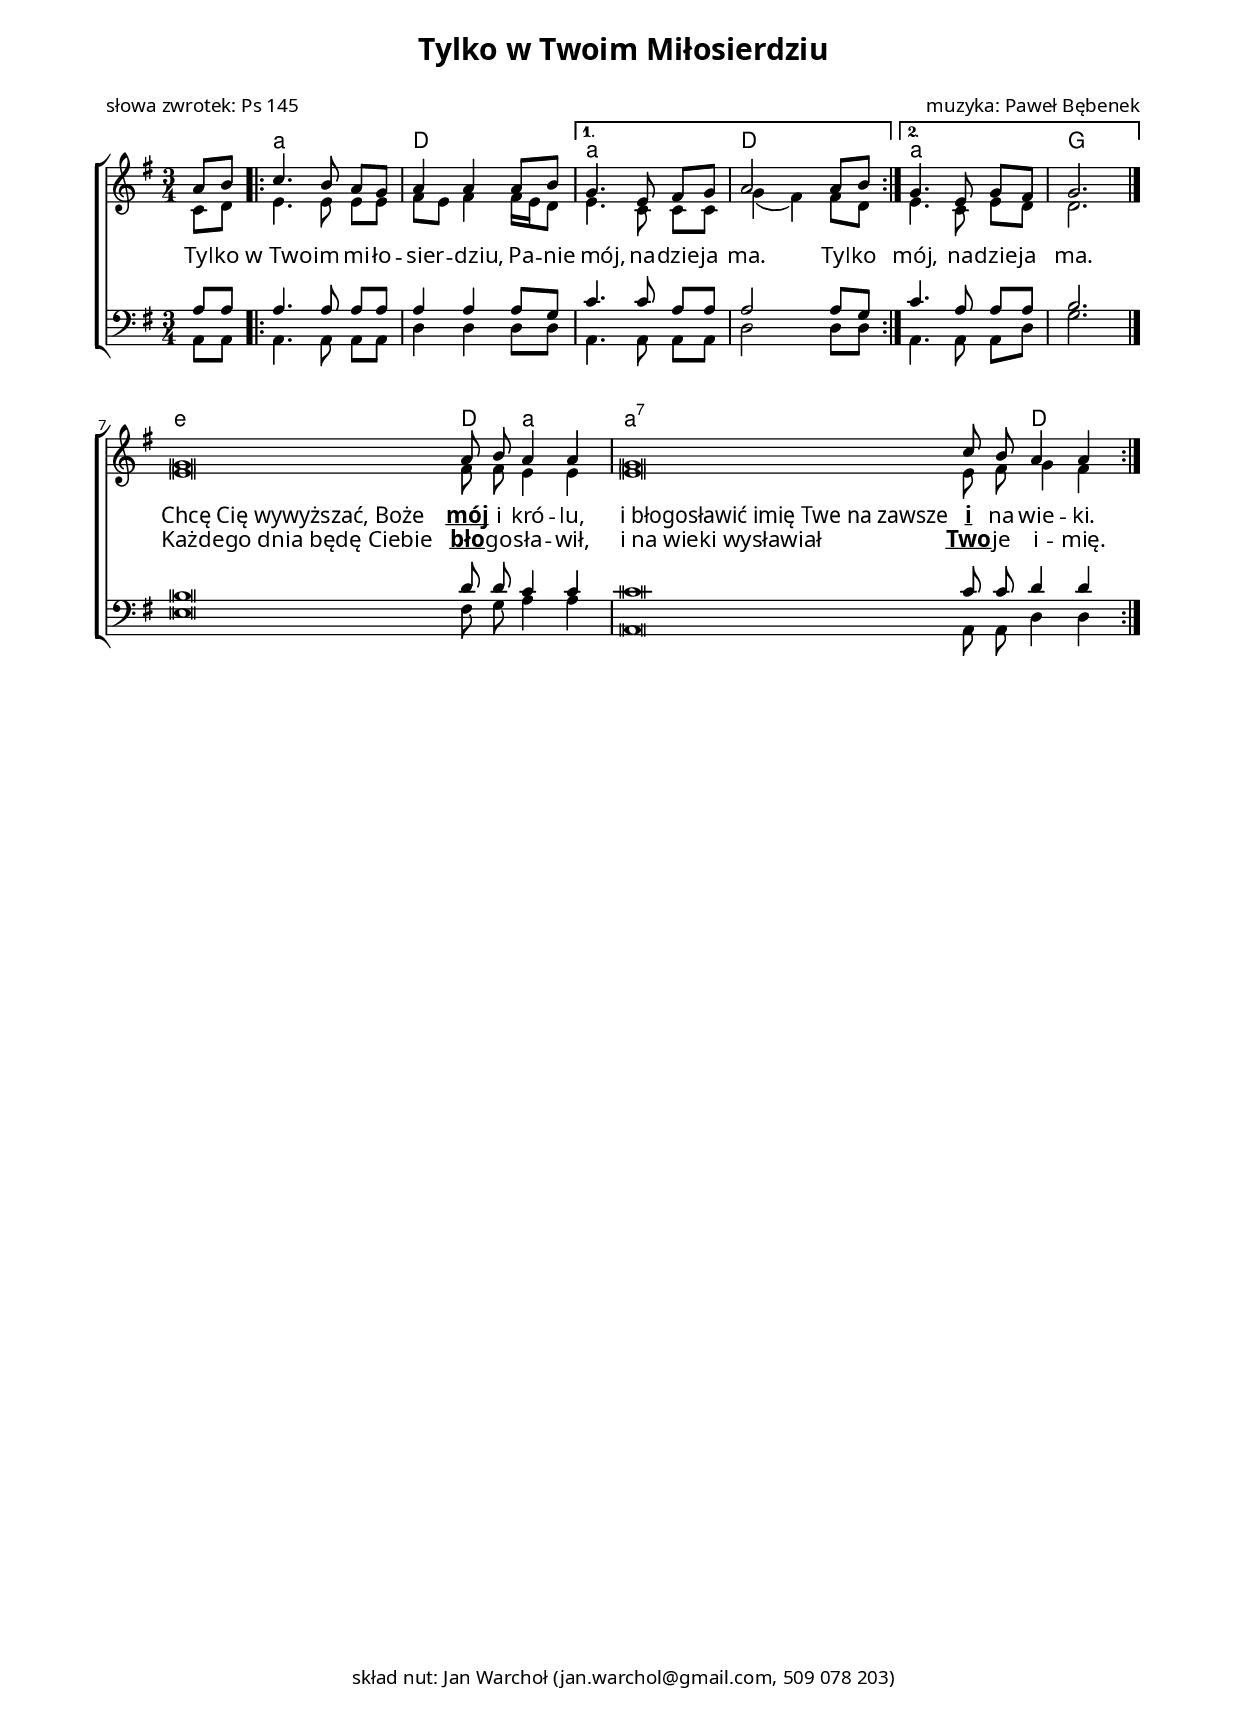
\version "2.17.2"
#(set-global-staff-size 16.5)

\header	{
  title = \markup \column { "Tylko w Twoim Miłosierdziu" " " }
  poet = "słowa zwrotek: Ps 145"
  composer = "muzyka: Paweł Bębenek"
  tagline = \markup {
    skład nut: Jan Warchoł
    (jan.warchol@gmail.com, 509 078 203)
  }
}

\paper {
  #(define fonts
     (make-pango-font-tree "Minion Pro"
       "Nimbus Sans"
       "Luxi Mono"
       (/ staff-height pt 20)))
  top-margin = 10 \mm
  left-margin = 18 \mm
  right-margin = 17 \mm
  markup-system-spacing #'basic-distance = #15
  system-system-spacing #'basic-distance = #15
}
%--------------------------------MELODY--------------------------------
sopranomelody = \relative f' {
  \key g \major
  \time 3/4
  \partial 4
  a8 b
  \repeat volta 2 {
    c4. b8 a g
    a4 a a8 b
  }
  \alternative {
    {
      g4. e8 fis g
      a2 a8 b
    }
    {
      g4. e8 g fis
      g2.
    }
  }
  \bar "|."
  \break
  \repeat volta 2 {
    \cadenzaOn
    g\breve a8 b a4 a
    \bar "|"
    g\breve c8 b a4 a
    \cadenzaOff
  }
}
altomelody = \relative f' {
  \key g \major
  \time 3/4
  \partial 4
  c8 d
  \repeat volta 2 {
    e4. e8 e e
    fis8 e fis4 fis16 e d8
  }
  \alternative {
    {
      e4. c8 c c
      g'4( fis) fis8 d
    }
    {
      e4. c8 e d
      d2.
    }
  }
  \bar "|."
  \break
  \repeat volta 2 {
    \cadenzaOn
    e\breve fis8 fis e4 e
    \bar "|"
    e\breve e8 fis g4 fis
    \cadenzaOff
  }
}
tenormelody = \relative f {
  \key g \major
  \time 3/4
  \partial 4
  a8 a
  \repeat volta 2 {
    a4. a8 a a
    a4 a a8 g
  }
  \alternative {
    {
      c4. c8 a a
      a2 a8 g
    }
    {
      c4. a8 a a
      b2.
    }
  }
  \bar "|."
  \break
  \repeat volta 2 {
    \cadenzaOn
    b\breve d8 d c4 c
    \bar "|"
    c\breve c8 c d4 d
    \cadenzaOff
  }
}
bassmelody = \relative f {
  \key g \major
  \time 3/4
  \partial 4
  a,8 a
  \repeat volta 2 {
    a4. a8 a a
    d4 d d8 d
  }
  \alternative {
    {
      a4. a8 a a
      d2 d8 d
    }
    {
      a4. a8 a d
      g2.
    }
  }
  \bar "|."
  \break
  \repeat volta 2 {
    \cadenzaOn
    e\breve fis8 g a4 a
    \bar "|"
    a,\breve a8 a d4 d
    \cadenzaOff
  }
}
akordy = \chordmode {
  \set chordNameLowercaseMinor = ##t
  s4
  a2.:m d
  \once \override ChordName #'Y-offset = #-1
  a:m d
  \once \override ChordName #'Y-offset = #-1
  a:m g
  \cadenzaOn
  e\breve:m d4 a2:m
  a\breve:m7 s4 d2
  \cadenzaOff
}
%--------------------------------LYRICS--------------------------------
bolden = {
  \once \override LyricText #'font-name = #"Minion Pro Bold"
}

text = \lyricmode {
  Tyl -- ko w_Two -- im mi -- ło -- \tweak #'X-offset #-0.8 sier -- \tweak #'X-offset #-1 dziu,
  \tweak #'X-offset #-0.3 Pa --
  \tweak #'X-offset #-0.4 nie
  \tweak #'X-offset #-0.8 mój,
  na -- dzie -- ja ma. Tyl -- ko
  mój, na -- dzie -- ja ma.
  \once \override LyricSpace #'minimum-distance = #2
  \tweak #'X-offset #-1.5 \markup \scale #'(0.97 . 1) "Chcę Cię wywyższać, Boże"
  \bolden \markup \underline mój i kró -- lu,
  \once \override LyricSpace #'minimum-distance = #2
  \tweak #'X-offset #-0.5 \markup \scale #'(0.95 . 1) "i błogosławić imię Twe na zawsze"
  \bolden \markup \underline i na wie -- ki.
}
secondverse = \lyricmode {
  \repeat unfold 22 \skip4
  \once \override LyricSpace #'minimum-distance = #2
  \tweak #'X-offset #-1.5 "Każdego dnia będę Ciebie"
  \bolden \markup \underline bło -- go -- sła -- wił,
  \tweak #'X-offset #-0.5 "i na wieki wysławiał"
  \bolden \markup \underline Two -- je i -- mię.
}
%--------------------------------ALL-FILE VARIABLE--------------------------------

\score {
  \new ChoirStaff <<
    \new ChordNames { \germanChords \akordy }
    \new Staff = women <<
      \clef treble
      \new Voice = soprano {
        \voiceOne
        \sopranomelody
      }
      \new Voice = alto {
        \voiceTwo
        \altomelody
      }
    >>
    \new Lyrics = sopranolyrics \with {
      \override VerticalAxisGroup #'staff-affinity = #CENTER
      \override VerticalAxisGroup #'nonstaff-relatedstaff-spacing #'padding = #1.5
    }
    \lyricsto soprano \text
    \new Lyrics = sopranolyrics \with {
    }
    \lyricsto soprano \secondverse

    \new Staff = men <<
      \clef bass
      \new Voice = tenor {
        \voiceOne
        \tenormelody
      }
      \new Voice = bass {
        \voiceTwo
        \bassmelody
      }
    >>
  >>
  \layout {
    \override NoteHead #'style = #'altdefault
    indent = 0
    \override LyricText #'font-name = #"Minion Pro Medium"
    \override LyricText #'font-size = #1.5
    \set Timing.beamHalfMeasure = ##f
  }
}
